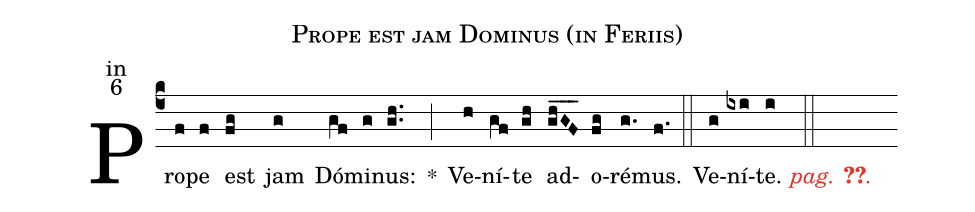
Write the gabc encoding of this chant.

name:Prope est jam Dominus (in Feriis);
office-part:in;
mode:6;
%%
(c4) Pro(f)pe(f) est(fg) jam(g) Dó(gf)mi(g)nus:(gh..)
<sp>*</sp>(;)
Ve(h)ní(gf)te(gh) ad(ghGF___)o(fg)ré(g.)mus.(f.)  (::)
<nlba>Ve(g)ní(ixi)te. <c><i>pag. <v>\pageref{M-ODEFIP}</v>.</i></c></nlba>(i ::)
